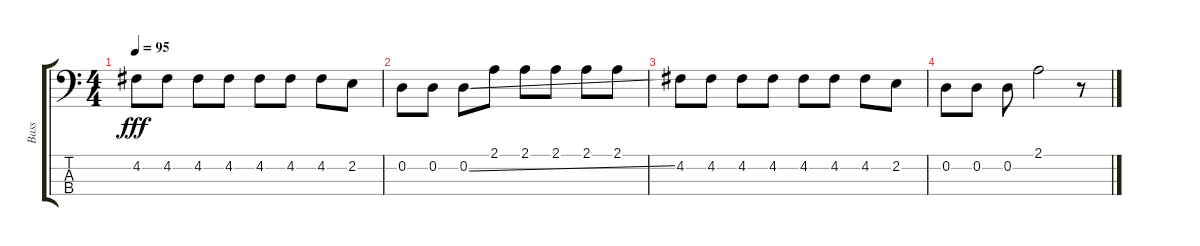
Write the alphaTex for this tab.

\track ("Bass" "Bass") {instrument electricbassfinger}
\staff {score tabs}
\tuning (G2 D2 A1 E1) {hide}
\ts (4 4)
\tempo 95
\clef f4
\ks c
4.2.8{dy fff} 4.2.8 4.2.8 4.2.8 4.2.8 4.2.8 4.2.8 2.2.8 |
0.2.8 0.2.8 0.2{ss}.8 2.1.8 2.1.8 2.1.8 2.1.8 2.1.8 |
4.2.8 4.2.8 4.2.8 4.2.8 4.2.8 4.2.8 4.2.8 2.2.8 |
0.2.8 0.2.8 0.2.8 2.1.2 r.8
